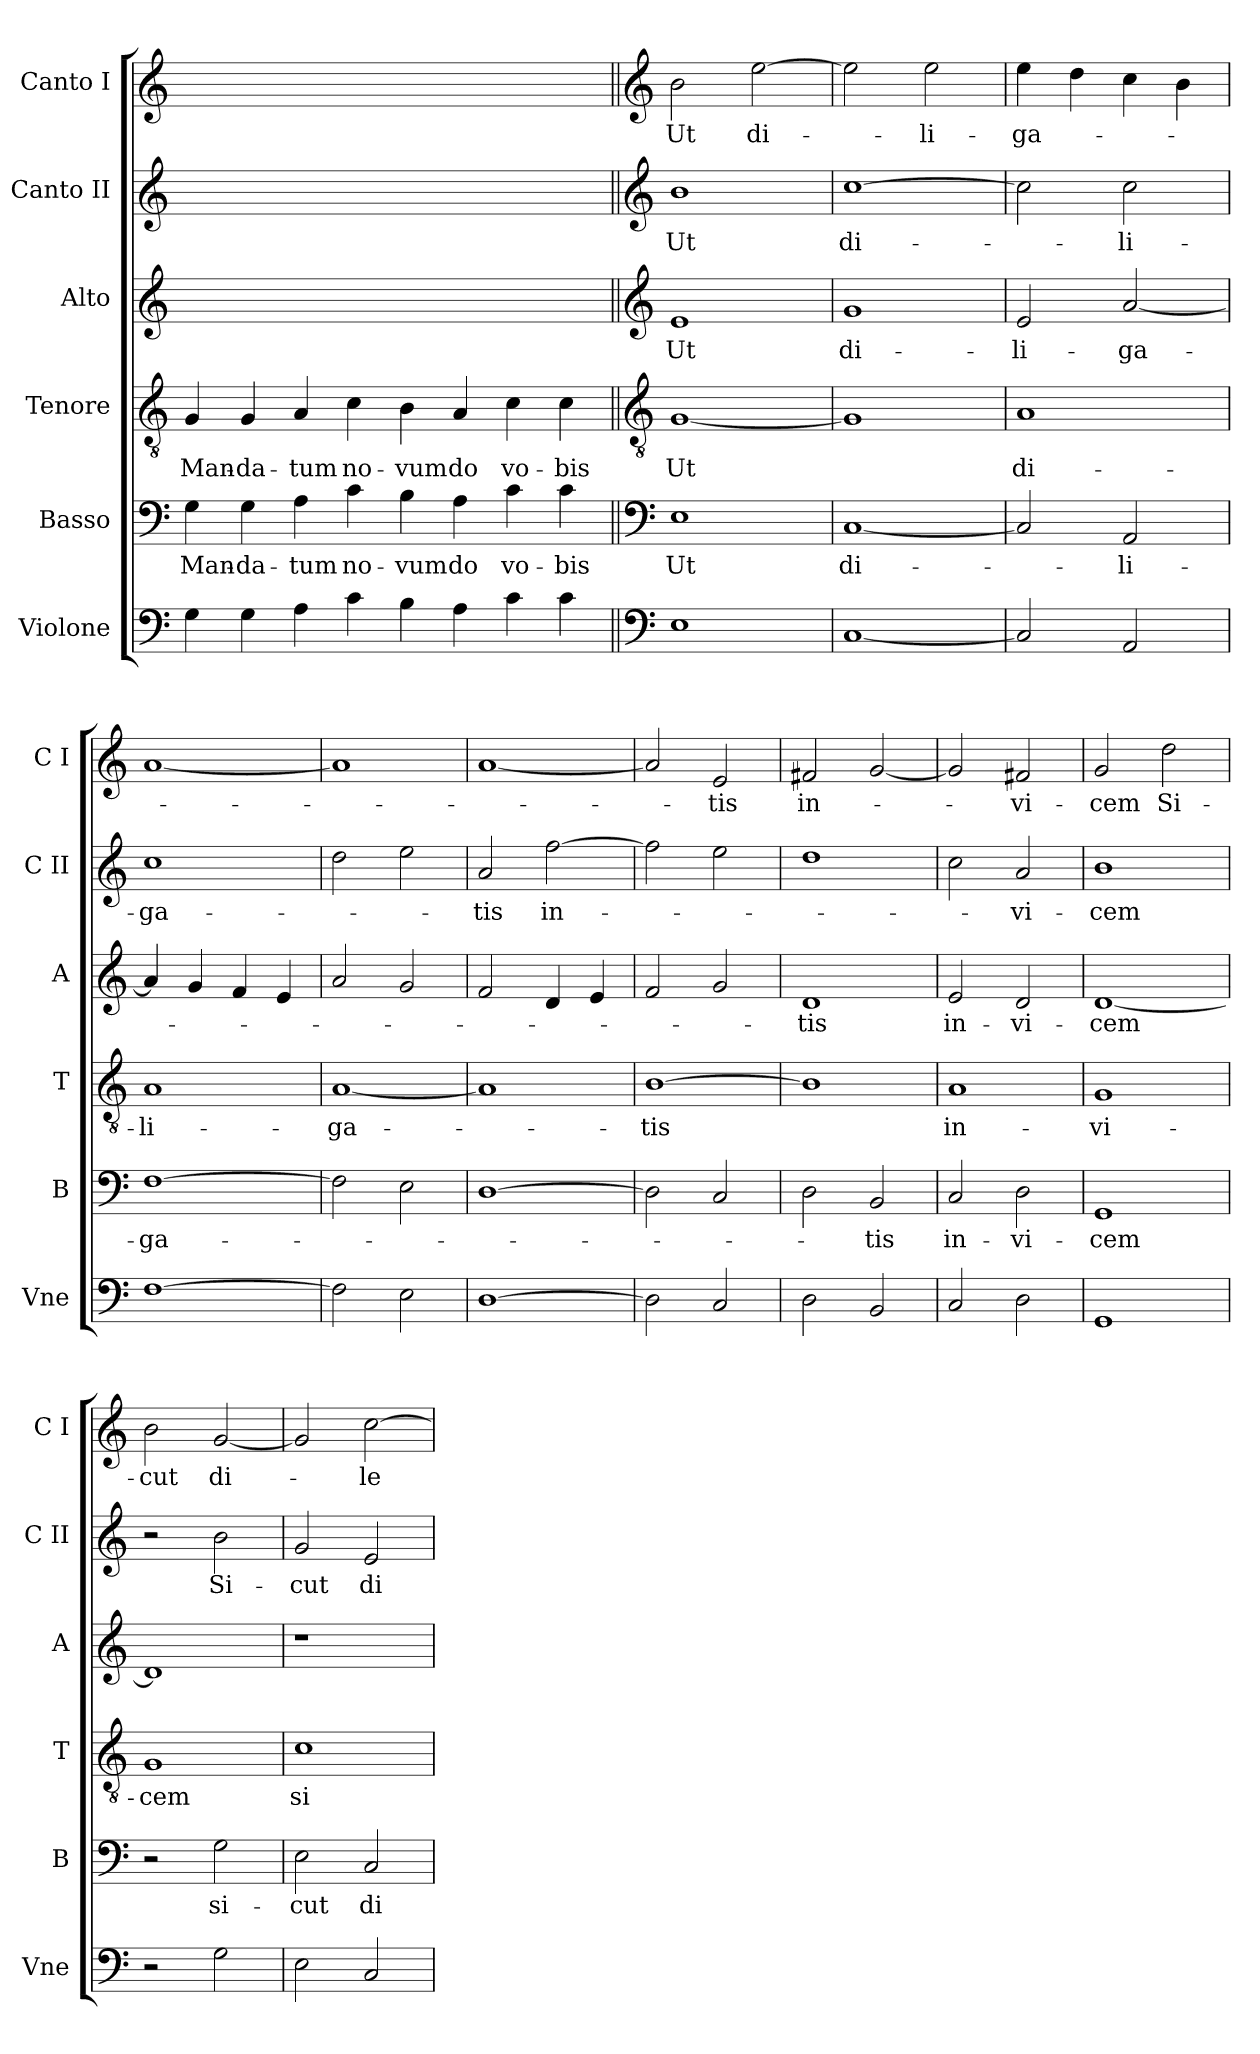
**kern	**kern	**text	**kern	**text	**kern	**text	**kern	**text	**kern	**text
*part6	*part5	*part5	*part4	*part4	*part3	*part3	*part2	*part2	*part1	*part1
*staff6	*staff5	*staff5	*staff4	*staff4	*staff3	*staff3	*staff2	*staff2	*staff1	*staff1
*I"Violone	*I"Basso	*	*I"Tenore	*	*I"Alto	*	*I"Canto II	*	*I"Canto I	*
*I'Vne	*I'B	*	*I'T	*	*I'A	*	*I'C II	*	*I'C I	*
*clefF4	*clefF4	*	*clefGv2	*	*clefG2	*	*clefG2	*	*clefG2	*
*k[]	*k[]	*	*k[]	*	*k[]	*	*k[]	*	*k[]	*
=	=	=	=	=	=	=	=	=	=	=
4G	4G	Man-	4G	Man-	0ryy	.	0ryy	.	0ryy	.
4G	4G	-da-	4G	-da-	.	.	.	.	.	.
4A	4A	-tum	4A	-tum	.	.	.	.	.	.
4c	4c	no-	4c	no-	.	.	.	.	.	.
4B	4B	-vum	4B	-vum	.	.	.	.	.	.
4A	4A	do	4A	do	.	.	.	.	.	.
4c	4c	vo-	4c	vo-	.	.	.	.	.	.
4c	4c	-bis	4c	-bis	.	.	.	.	.	.
=||	=||	=||	=||	=||	=||	=||	=||	=||	=||	=||
*clefF4	*clefF4	*	*clefGv2	*	*clefG2	*	*clefG2	*	*clefG2	*
*k[]	*k[]	*	*k[]	*	*k[]	*	*k[]	*	*k[]	*
1E	1E	Ut	[1G	Ut	1e	Ut	1b	Ut	2b	Ut
.	.	.	.	.	.	.	.	.	[2ee	di-
=	=	=	=	=	=	=	=	=	=	=
[1C	[1C	di-	1G]	.	1g	di-	[1cc	di-	2ee]	.
.	.	.	.	.	.	.	.	.	2ee	-li-
=	=	=	=	=	=	=	=	=	=	=
2C]	2C]	.	1A	di-	2e	-li-	2cc]	.	4ee	-ga-
.	.	.	.	.	.	.	.	.	4dd	.
2AA	2AA	-li-	.	.	[2a	-ga-	2cc	-li-	4cc	.
.	.	.	.	.	.	.	.	.	4b	.
=	=	=	=	=	=	=	=	=	=	=
[1F	[1F	-ga-	1A	-li-	4a]	.	1cc	-ga-	[1a	.
.	.	.	.	.	4g	.	.	.	.	.
.	.	.	.	.	4f	.	.	.	.	.
.	.	.	.	.	4e	.	.	.	.	.
=	=	=	=	=	=	=	=	=	=	=
2F]	2F]	.	[1A	-ga-	2a	.	2dd	.	1a]	.
2E	2E	.	.	.	2g	.	2ee	.	.	.
=	=	=	=	=	=	=	=	=	=	=
[1D	[1D	.	1A]	.	2f	.	2a	-tis	[1a	.
.	.	.	.	.	4d	.	[2ff	in-	.	.
.	.	.	.	.	4e	.	.	.	.	.
=	=	=	=	=	=	=	=	=	=	=
2D]	2D]	.	[1B	-tis	2f	.	2ff]	.	2a]	.
2C	2C	.	.	.	2g	.	2ee	.	2e	-tis
=	=	=	=	=	=	=	=	=	=	=
2D	2D	.	1B]	.	1d	-tis	1dd	.	2f#X	in-
2BB	2BB	-tis	.	.	.	.	.	.	[2g	.
=	=	=	=	=	=	=	=	=	=	=
2C	2C	in-	1A	in-	2e	in-	2cc	.	2g]	.
2D	2D	-vi-	.	.	2d	-vi-	2a	-vi-	2f#X	-vi-
=	=	=	=	=	=	=	=	=	=	=
1GG	1GG	-cem	1G	-vi-	[1d	-cem	1b	-cem	2g	-cem
.	.	.	.	.	.	.	.	.	2dd	Si-
=	=	=	=	=	=	=	=	=	=	=
2r	2r	.	1G	-cem	1d]	.	2r	.	2b	-cut
2G	2G	si-	.	.	.	.	2b	Si-	[2g	di-
=	=	=	=	=	=	=	=	=	=	=
2E	2E	-cut	1c	si-	1r	.	2g	-cut	2g]	.
2C	2C	di-	.	.	.	.	2e	di-	[2cc	-le-
=	=	=	=	=	=	=	=	=	=	=
*-	*-	*-	*-	*-	*-	*-	*-	*-	*-	*-
